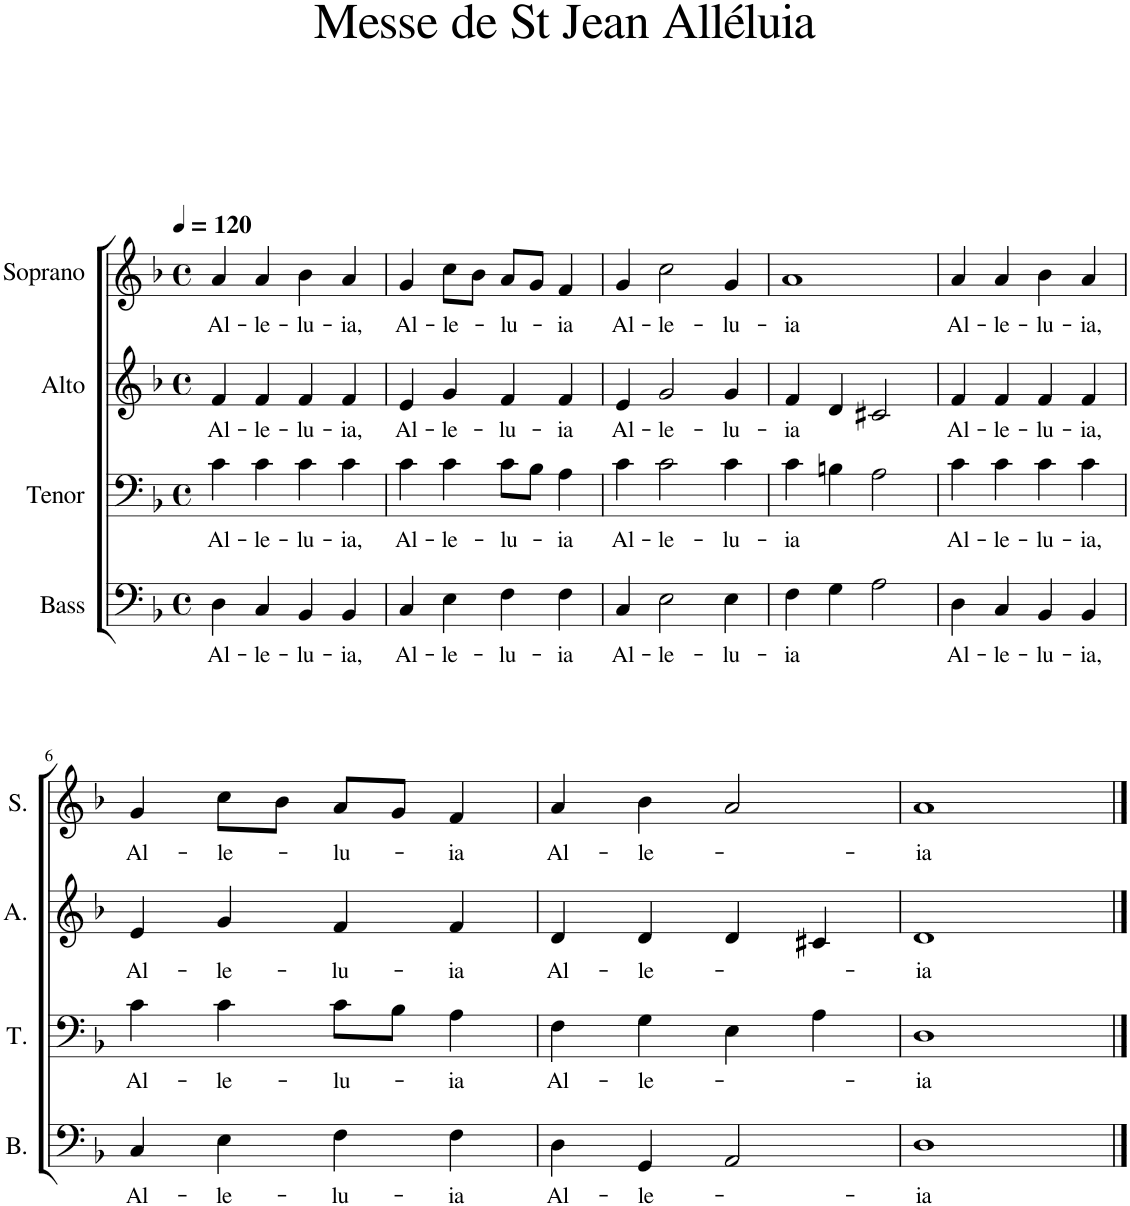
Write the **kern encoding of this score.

**kern	**text	**kern	**text	**kern	**text	**kern	**text
*part4	*part4	*part3	*part3	*part2	*part2	*part1	*part1
*staff4	*staff4	*staff3	*staff3	*staff2	*staff2	*staff1	*staff1
*I"Bass	*	*I"Tenor	*	*I"Alto	*	*I"Soprano	*
*I'B.	*	*I'T.	*	*I'A.	*	*I'S.	*
*clefF4	*	*clefF4	*	*clefG2	*	*clefG2	*
*k[b-]	*	*k[b-]	*	*k[b-]	*	*k[b-]	*
*M4/4	*	*M4/4	*	*M4/4	*	*M4/4	*
*met(c)	*	*met(c)	*	*met(c)	*	*met(c)	*
*MM120	*	*MM120	*	*MM120	*	*MM120	*
=1	=1	=1	=1	=1	=1	=1	=1
!	!LO:LY:b	!	!LO:LY:b	!	!LO:LY:b	!	!LO:LY:b
4D\	Al-	4c\	Al-	4f/	Al-	4a/	Al-
!	!LO:LY:b	!	!LO:LY:b	!	!LO:LY:b	!	!LO:LY:b
4C/	-le-	4c\	-le-	4f/	-le-	4a/	-le-
!	!LO:LY:b	!	!LO:LY:b	!	!LO:LY:b	!	!LO:LY:b
4BB-/	-lu-	4c\	-lu-	4f/	-lu-	4b-\	-lu-
!	!LO:LY:b	!	!LO:LY:b	!	!LO:LY:b	!	!LO:LY:b
4BB-/	-ia,	4c\	-ia,	4f/	-ia,	4a/	-ia,
=2	=2	=2	=2	=2	=2	=2	=2
!	!LO:LY:b	!	!LO:LY:b	!	!LO:LY:b	!	!LO:LY:b
4C/	Al-	4c\	Al-	4e/	Al-	4g/	Al-
!	!LO:LY:b	!	!LO:LY:b	!	!LO:LY:b	!	!LO:LY:b
4E\	-le-	4c\	-le-	4g/	-le-	8cc\L	-le-
.	.	.	.	.	.	8b-\J	.
!	!LO:LY:b	!	!LO:LY:b	!	!LO:LY:b	!	!LO:LY:b
4F\	-lu-	8c\L	-lu-	4f/	-lu-	8a/L	-lu-
.	.	8B-\J	.	.	.	8g/J	.
!	!LO:LY:b	!	!LO:LY:b	!	!LO:LY:b	!	!LO:LY:b
4F\	-ia	4A\	-ia	4f/	-ia	4f/	-ia
=3	=3	=3	=3	=3	=3	=3	=3
!	!LO:LY:b	!	!LO:LY:b	!	!LO:LY:b	!	!LO:LY:b
4C/	Al-	4c\	Al-	4e/	Al-	4g/	Al-
!	!LO:LY:b	!	!LO:LY:b	!	!LO:LY:b	!	!LO:LY:b
2E\	-le-	2c\	-le-	2g/	-le-	2cc\	-le-
!	!LO:LY:b	!	!LO:LY:b	!	!LO:LY:b	!	!LO:LY:b
4E\	-lu-	4c\	-lu-	4g/	-lu-	4g/	-lu-
=4	=4	=4	=4	=4	=4	=4	=4
!	!LO:LY:b	!	!LO:LY:b	!	!LO:LY:b	!	!LO:LY:b
4F\	-ia	4c\	-ia	4f/	-ia	1a	-ia
4G\	.	4Bn\	.	4d/	.	.	.
2A\	.	2A\	.	2c#X/	.	.	.
=5	=5	=5	=5	=5	=5	=5	=5
!	!LO:LY:b	!	!LO:LY:b	!	!LO:LY:b	!	!LO:LY:b
4D\	Al-	4c\	Al-	4f/	Al-	4a/	Al-
!	!LO:LY:b	!	!LO:LY:b	!	!LO:LY:b	!	!LO:LY:b
4C/	-le-	4c\	-le-	4f/	-le-	4a/	-le-
!	!LO:LY:b	!	!LO:LY:b	!	!LO:LY:b	!	!LO:LY:b
4BB-/	-lu-	4c\	-lu-	4f/	-lu-	4b-\	-lu-
!	!LO:LY:b	!	!LO:LY:b	!	!LO:LY:b	!	!LO:LY:b
4BB-/	-ia,	4c\	-ia,	4f/	-ia,	4a/	-ia,
!!LO:LB:g=z
=6	=6	=6	=6	=6	=6	=6	=6
!	!LO:LY:b	!	!LO:LY:b	!	!LO:LY:b	!	!LO:LY:b
4C/	Al-	4c\	Al-	4e/	Al-	4g/	Al-
!	!LO:LY:b	!	!LO:LY:b	!	!LO:LY:b	!	!LO:LY:b
4E\	-le-	4c\	-le-	4g/	-le-	8cc\L	-le-
.	.	.	.	.	.	8b-\J	.
!	!LO:LY:b	!	!LO:LY:b	!	!LO:LY:b	!	!LO:LY:b
4F\	-lu-	8c\L	-lu-	4f/	-lu-	8a/L	-lu-
.	.	8B-\J	.	.	.	8g/J	.
!	!LO:LY:b	!	!LO:LY:b	!	!LO:LY:b	!	!LO:LY:b
4F\	-ia	4A\	-ia	4f/	-ia	4f/	-ia
=7	=7	=7	=7	=7	=7	=7	=7
!	!LO:LY:b	!	!LO:LY:b	!	!LO:LY:b	!	!LO:LY:b
4D\	Al-	4F\	Al-	4d/	Al-	4a/	Al-
!	!LO:LY:b	!	!LO:LY:b	!	!LO:LY:b	!	!LO:LY:b
4GG/	-le-	4G\	-le-	4d/	-le-	4b-\	-le-
2AA/	.	4E\	.	4d/	.	2a/	.
.	.	4A\	.	4c#X/	.	.	.
=8	=8	=8	=8	=8	=8	=8	=8
!	!LO:LY:b	!	!LO:LY:b	!	!LO:LY:b	!	!LO:LY:b
1D	-ia	1D	-ia	1d	-ia	1a	-ia
==	==	==	==	==	==	==	==
*-	*-	*-	*-	*-	*-	*-	*-
